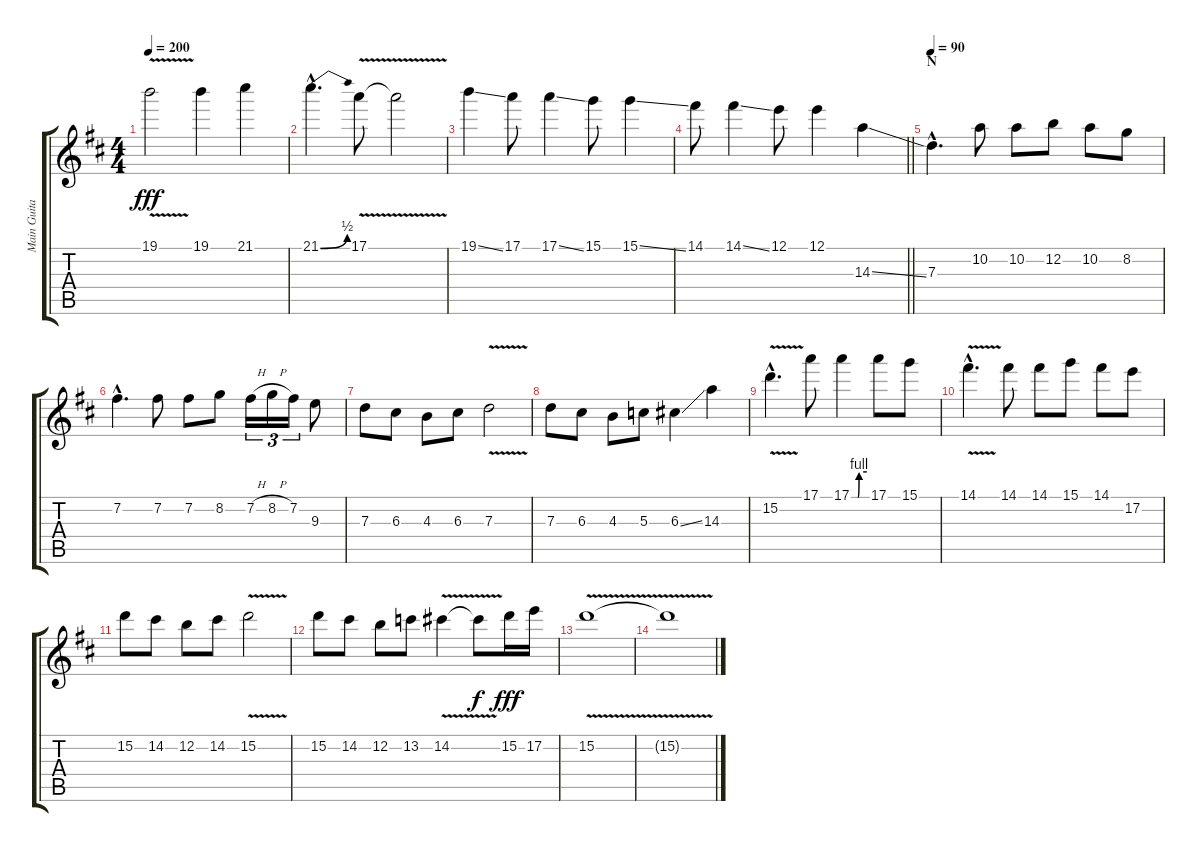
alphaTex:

\track ("Main Guitar" "Main Guita") {instrument distortionguitar}
\staff {score tabs}
\tuning (E4 B3 G3 D3 A2 E2) {hide}
\ts (4 4)
\tempo 200
\clef g2
\ks d
19.1{v}.2{dy fff} 19.1.4 21.1.4 |
21.1{be (bend 0 0 60 2) hac}.4{d} 17.1{v}.8 17.1{t}.2 |
19.1{ss}.4 17.1.8 17.1{ss}.4 15.1.8 15.1{ss}.4 |
\barLineRight lightlight
14.1.8 14.1{ss}.4 12.1.8 12.1.4 14.3{ss}.4 |
\section ("" "N")
\tempo 90
7.3{hac}.4{d} 10.2.8 10.2.8 12.2.8 10.2.8 8.2.8 |
7.2{hac}.4{d} 7.2.8 7.2.8 8.2.8 7.2{h}.16{tu (3 2)} 8.2{h}.16{tu (3 2)} 7.2.16{tu (3 2)} 9.3.8 |
7.3.8 6.3.8 4.3.8 6.3.8 7.3{v}.2 |
7.3.8 6.3.8 4.3.8 5.3.8 6.3{ss}.4 14.3.4 |
15.2{v hac}.4{d} 17.1.8 17.1{be (custom 0 0 25 0 30 4 60 4)}.4 17.1.8 15.1.8 |
14.1{v hac}.4{d} 14.1.8 14.1.8 15.1.8 14.1.8 17.2.8 |
15.2.8 14.2.8 12.2.8 14.2.8 15.2{v}.2 |
15.2.8 14.2.8 12.2.8 13.2.8 14.2{v}.4 14.2{v t}.8{dy f} 15.2.16{dy fff} 17.2.16 |
15.2{v}.1 |
15.2{t}.1
